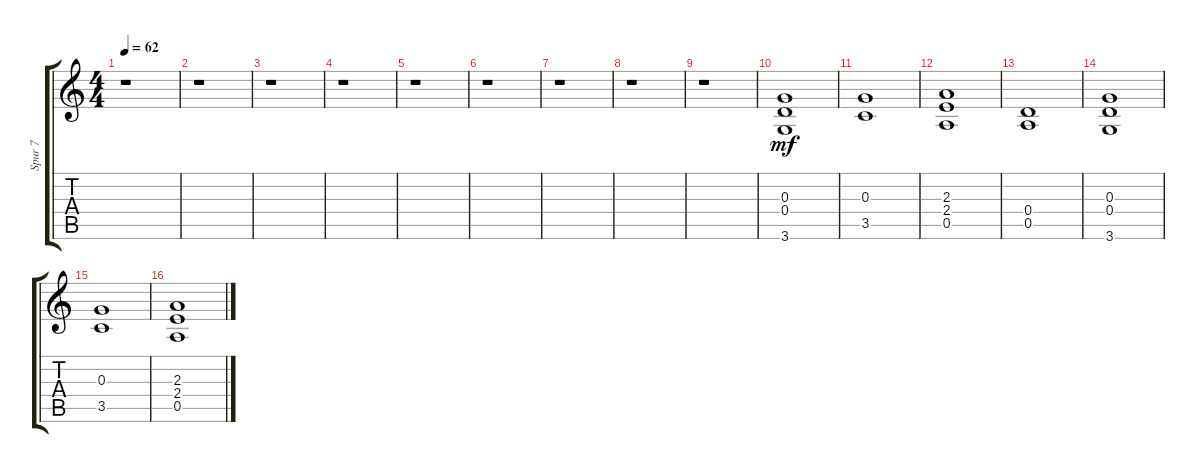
\track ("Spur 7" "Spur 7") {instrument overdrivenguitar}
\staff {score tabs}
\tuning (E4 B3 G3 D3 A2 E2) {hide}
\ts (4 4)
\tempo 62
\clef g2
\ks c
r.1{dy mf} |
r.1 |
r.1 |
r.1 |
r.1 |
r.1 |
r.1 |
r.1 |
r.1 |
(0.3 0.4 3.6).1 |
(0.3 3.5).1 |
(2.3 2.4 0.5).1 |
(0.4 0.5).1 |
(0.3 0.4 3.6).1 |
(0.3 3.5).1 |
(2.3 2.4 0.5).1
